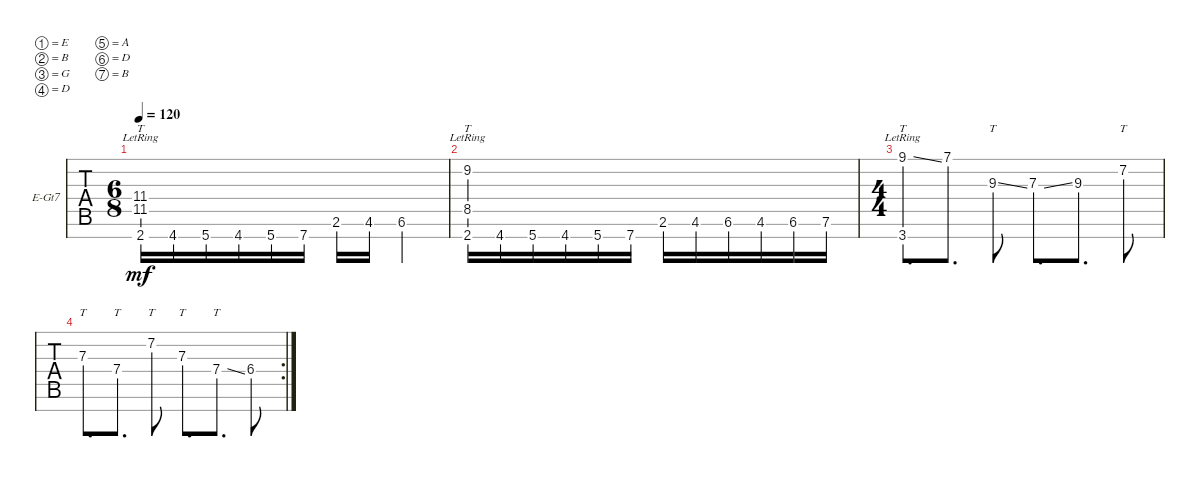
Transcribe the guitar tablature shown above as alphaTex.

\defaultSystemsLayout 4
\bracketExtendMode groupsimilarinstruments
\firstSystemTrackNameOrientation horizontal
\otherSystemsTrackNameOrientation horizontal
\track ("Electric Guitar" "E-Gt7") {instrument electricguitarjazz}
\staff {tabs}
\tuning (E4 B3 G3 D3 A2 D2 B1)
\ts (6 8)
\tempo 120
\clef g2
\ks c
(2.7 11.5{lr} 11.4{lr}).16{tt dy mf} 4.7.16 5.7.16 4.7.16 5.7.16 7.7.16 2.6.16 4.6.16 6.6.4 |
(2.7 9.2{lr} 8.5{lr}).16{tt} 4.7.16 5.7.16 4.7.16 5.7.16 7.7.16 2.6.16 4.6.16 6.6.16 4.6.16 6.6.16 7.6.16 |
\ts (4 4)
(3.7{lr} 9.1{ss}).8{tt d} 7.1.8{d} 9.3{ss}.8{tt} 7.3{ss}.8{d} 9.3.8{d} 7.2.8{tt} |
\rc 2
7.3.8{tt d} 7.4.8{tt d} 7.2.8{tt} 7.3.8{tt d} 7.4{ss}.8{tt d} 6.4.8
